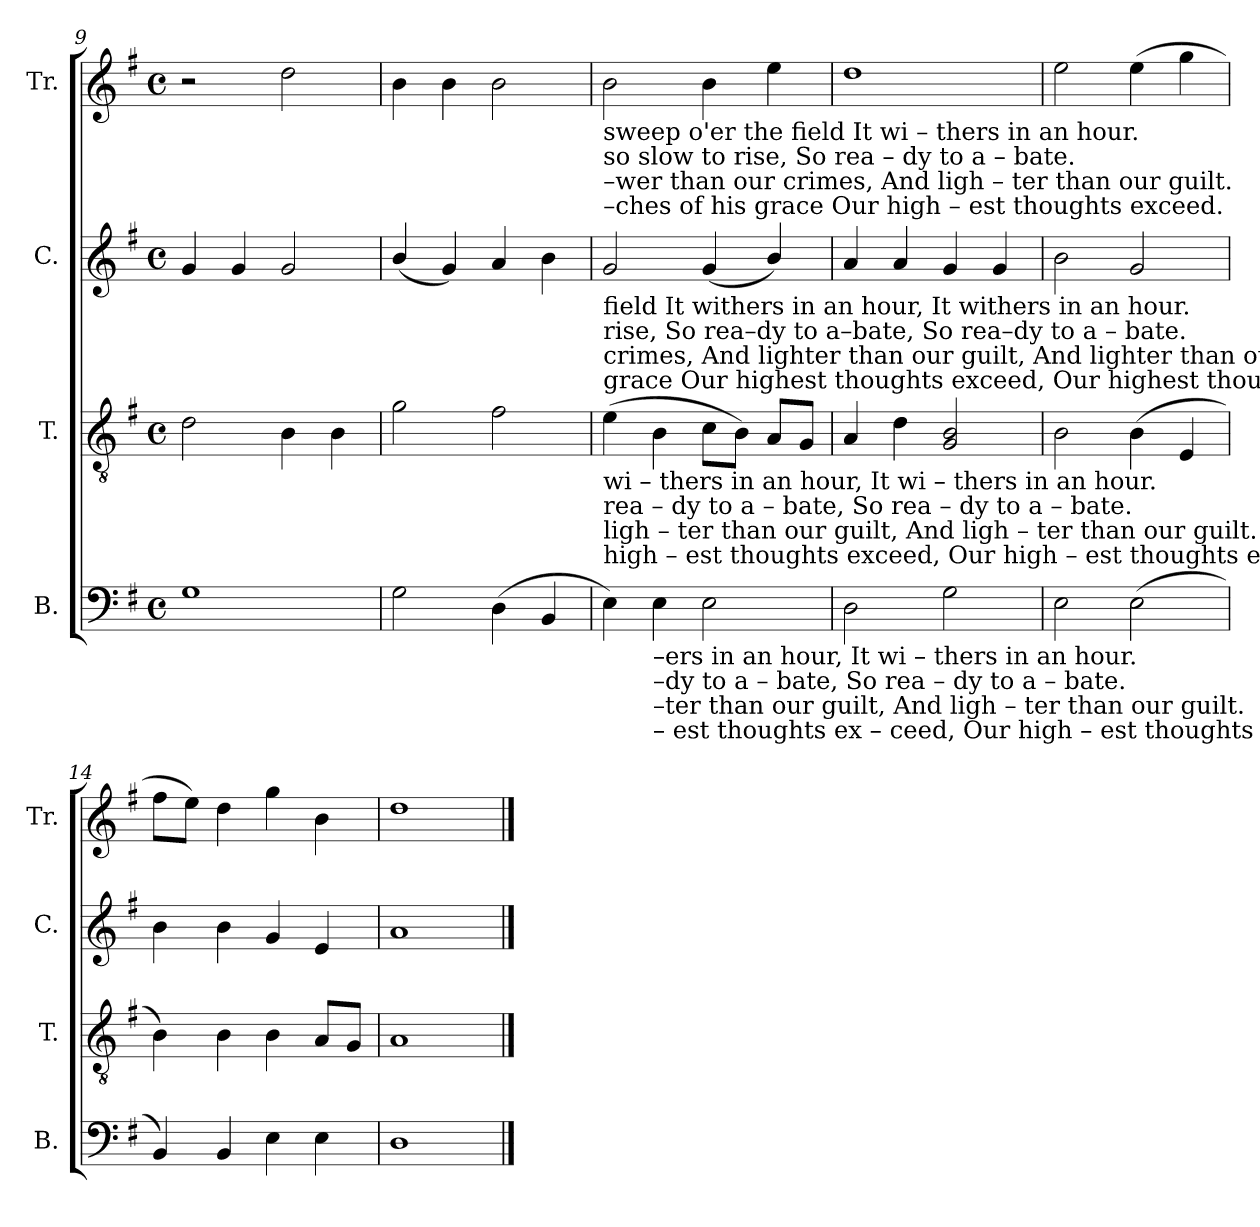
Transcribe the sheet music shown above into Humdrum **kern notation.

**kern	**kern	**kern	**kern
*part4	*part3	*part2	*part1
*staff4	*staff3	*staff2	*staff1
*I"B.	*I"T.	*I"C.	*I"Tr.
*I'B.	*I'T.	*I'C.	*I'Tr.
*clefF4	*clefGv2	*clefG2	*clefG2
*k[f#]	*k[f#]	*k[f#]	*k[f#]
*M4/4	*M4/4	*M4/4	*M4/4
*met(c)	*met(c)	*met(c)	*met(c)
=9	=9	=9	=9
1G	2d\	4g/	2r
.	.	4g/	.
.	4B\	2g/	2dd\
.	4B\	.	.
=10	=10	=10	=10
2G\	2g\	(4b/	4b\
.	.	4g/)	4b\
(4D\	2f#\	4a/	2b\
4BB/	.	4b\	.
!!LO:LB:g=z
=11	=11	=11	=11
!	!	!	!LO:TX:b:t=sweep  o'er  the    field                It     wi     –    thers  in  an      hour.
!	!	!	!LO:TX:b:t=so      slow   to       rise,                So    rea   –         dy  to   a   –   bate.
!	!	!	!LO:TX:b:t=–wer  than  our   crimes,            And ligh  –         ter than our guilt.
!	!	!	!LO:TX:b:t=–ches   of    his     grace                Our high –    est thoughts exceed.
!	!	!LO:TX:b:t=field     It              withers in an hour,  It      withers  in  an      hour.	!
!	!	!LO:TX:b:t=rise,     So             rea–dy  to  a–bate,   So     rea–dy    to   a  –   bate.	!
!	!	!LO:TX:b:t=crimes,  And  lighter than our guilt,   And lighter  than  our  guilt.	!
!	!	!LO:TX:b:t=grace  Our highest thoughts exceed, Our highest thoughts exceed.	!
!	!LO:TX:b:t=wi      –     thers   in  an  hour,     It    wi     –     thers   in   an   hour.	!	!
!	!LO:TX:b:t=rea         –      dy   to  a  – bate,     So   rea        –     dy    to   a  – bate.	!	!
!	!LO:TX:b:t=ligh      –     ter than our guilt,    And  ligh     –     ter than our guilt.	!	!
!	!LO:TX:b:t=high   –  est thoughts exceed,     Our  high   –  est thoughts exceed.	!	!
4E\)	(4e\	2g/	2b\
!LO:TX:b:t=–ers  in               an      hour,    It    wi     –     thers   in  an     hour.	!	!	!
!LO:TX:b:t=–dy   to               a    –   bate,    So   rea        –     dy    to   a  –  bate.	!	!	!
!LO:TX:b:t=–ter  than           our    guilt,   And  ligh     –     ter  than our guilt.	!	!	!
!LO:TX:b:t=– est thoughts  ex   –  ceed,   Our  high     –  est thoughts exceed.	!	!	!
4E\	4B\	.	.
2E\	8c\L	(4g/	4b\
.	8B\J)	.	.
.	8A/L	4b/)	4ee\
.	8G/J	.	.
=12	=12	=12	=12
2D\	4A/	4a/	1dd
.	4d\	4a/	.
2G\	2G/ 2B/	4g/	.
.	.	4g/	.
=13	=13	=13	=13
2E\	2B\	2b\	2ee\
(2E\	(4B\	2g/	(4ee\
.	4E/	.	4gg\
=14	=14	=14	=14
4BB/)	4B\)	4b\	8ff#\L
.	.	.	8ee\J)
4BB/	4B\	4b\	4dd\
4E\	4B\	4g/	4gg\
4E\	8A/L	4e/	4b\
.	8G/J	.	.
=15	=15	=15	=15
1D	1A	1a	1dd
==	==	==	==
*-	*-	*-	*-
